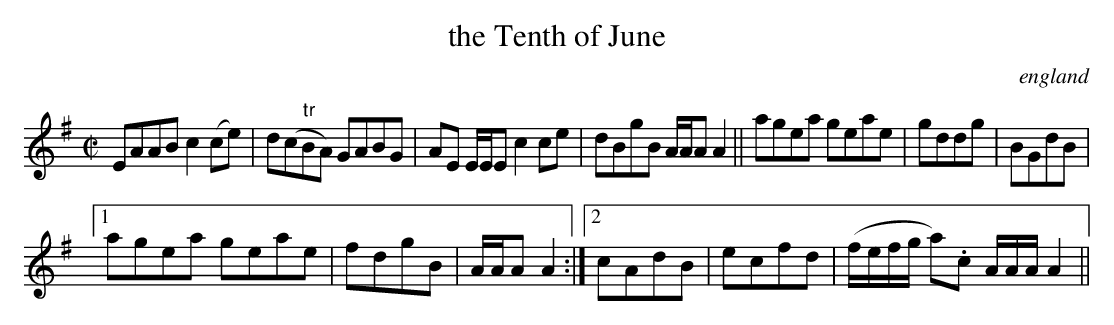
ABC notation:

X:1
T:the Tenth of June
O:england
M:C|
L:1/8
K:ADor
EAAB c2(ce)| d(c"tr"BA) GABG| \
AE E/E/E c2ce| dBgB A/A/A A2 ||\
agea geae| gddg| BGdB|1
agea geae| fdgB| A/A/A A2 :|2\
cAdB| ecfd| (f/e/f/g/ a).c A/A/A/ A2||
